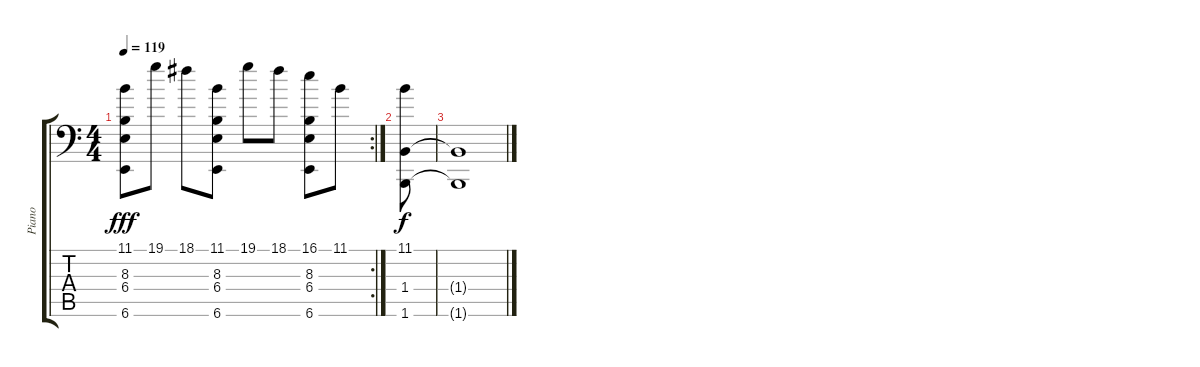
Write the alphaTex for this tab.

\track ("Piano" "Piano") {instrument acousticgrandpiano}
\staff {score tabs}
\tuning (C4 G3 Eb3 Bb2 F2 Bb1) {hide}
\rc 2
\ts (4 4)
\tempo 119
\clef f4
\ks c
(11.1 8.3 6.4 6.6).8{dy fff} 19.1.8 18.1.8 (11.1 8.3 6.4 6.6).8 19.1.8 18.1.8 (16.1 8.3 6.4 6.6).8 11.1.8 |
(11.1 1.4 1.6).8{dy f} |
(1.4{t} 1.6{t}).1
